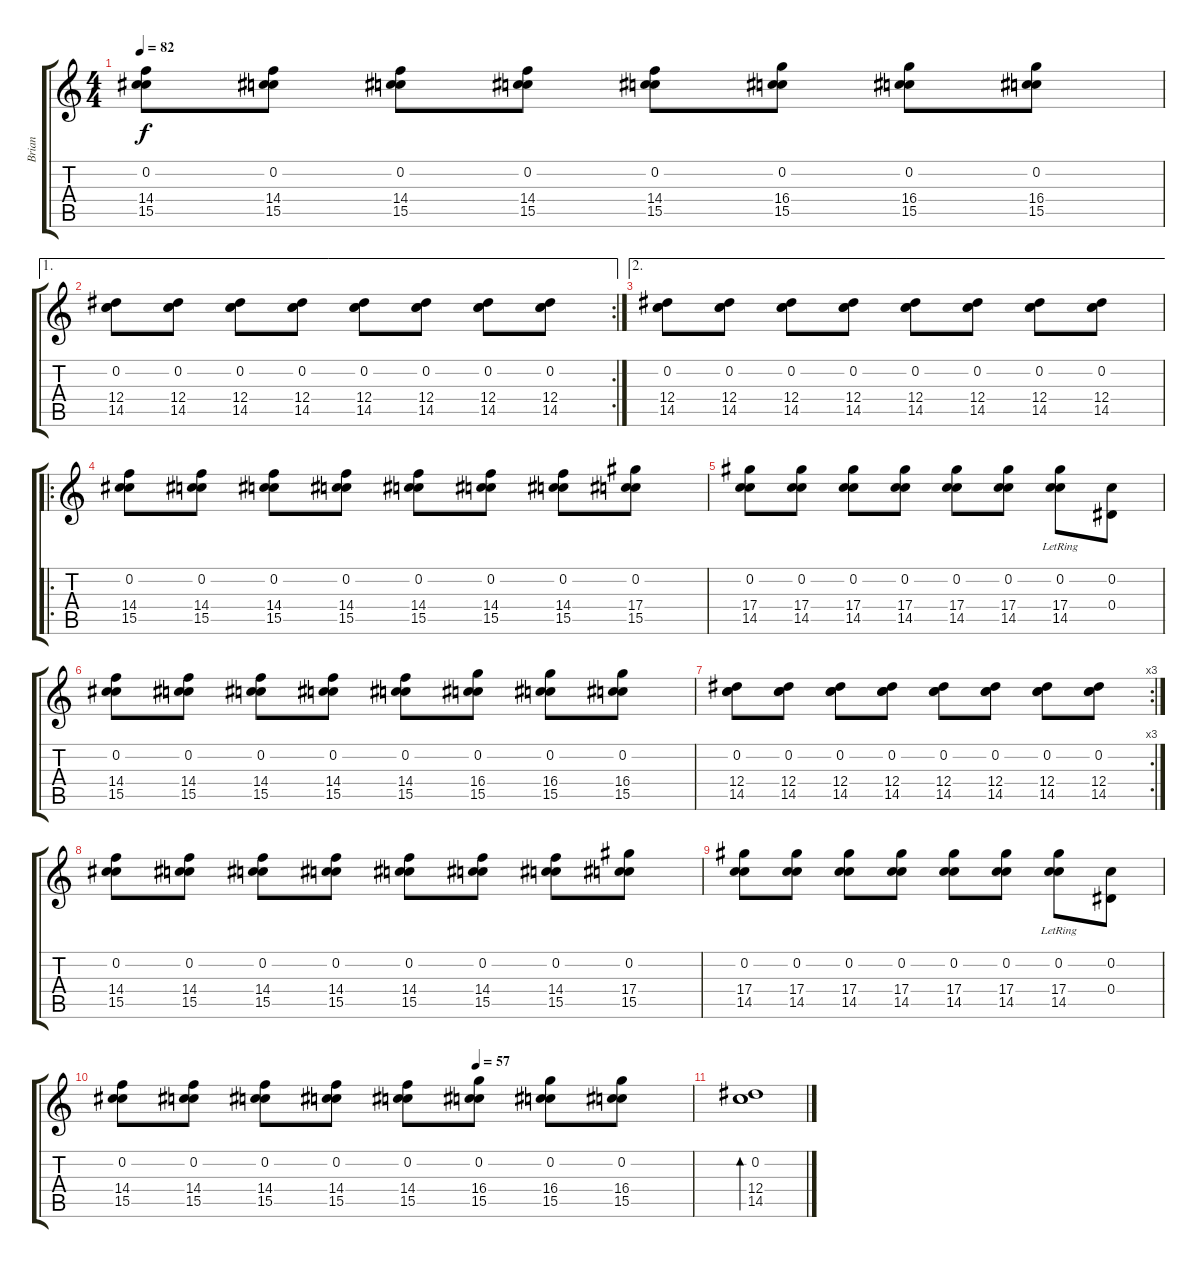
\track ("Brian" "Brian") {instrument electricguitarjazz}
\staff {score tabs}
\tuning (C4 C4 Ab3 Eb3 Bb2 F2) {hide}
\ts (4 4)
\tempo 82
\clef g2
\ks c
(0.2 14.4 15.5).8{dy f} (0.2 14.4 15.5).8 (0.2 14.4 15.5).8 (0.2 14.4 15.5).8 (0.2 14.4 15.5).8 (0.2 16.4 15.5).8 (0.2 16.4 15.5).8 (0.2 16.4 15.5).8 |
\ae 1
\rc 2
(0.2 12.4 14.5).8 (0.2 12.4 14.5).8 (0.2 12.4 14.5).8 (0.2 12.4 14.5).8 (0.2 12.4 14.5).8 (0.2 12.4 14.5).8 (0.2 12.4 14.5).8 (0.2 12.4 14.5).8 |
\ae 2
(0.2 12.4 14.5).8 (0.2 12.4 14.5).8 (0.2 12.4 14.5).8 (0.2 12.4 14.5).8 (0.2 12.4 14.5).8 (0.2 12.4 14.5).8 (0.2 12.4 14.5).8 (0.2 12.4 14.5).8 |
\ro
(0.2 14.4 15.5).8 (0.2 14.4 15.5).8 (0.2 14.4 15.5).8 (0.2 14.4 15.5).8 (0.2 14.4 15.5).8 (0.2 14.4 15.5).8 (0.2 14.4 15.5).8 (0.2 17.4 15.5).8 |
(0.2 17.4 14.5).8 (0.2 17.4 14.5).8 (0.2 17.4 14.5).8 (0.2 17.4 14.5).8 (0.2 17.4 14.5).8 (0.2 17.4 14.5).8 (0.2 17.4 14.5{lr}).8 (0.2 0.4).8 |
(0.2 14.4 15.5).8 (0.2 14.4 15.5).8 (0.2 14.4 15.5).8 (0.2 14.4 15.5).8 (0.2 14.4 15.5).8 (0.2 16.4 15.5).8 (0.2 16.4 15.5).8 (0.2 16.4 15.5).8 |
\rc 3
(0.2 12.4 14.5).8 (0.2 12.4 14.5).8 (0.2 12.4 14.5).8 (0.2 12.4 14.5).8 (0.2 12.4 14.5).8 (0.2 12.4 14.5).8 (0.2 12.4 14.5).8 (0.2 12.4 14.5).8 |
(0.2 14.4 15.5).8 (0.2 14.4 15.5).8 (0.2 14.4 15.5).8 (0.2 14.4 15.5).8 (0.2 14.4 15.5).8 (0.2 14.4 15.5).8 (0.2 14.4 15.5).8 (0.2 17.4 15.5).8 |
(0.2 17.4 14.5).8 (0.2 17.4 14.5).8 (0.2 17.4 14.5).8 (0.2 17.4 14.5).8 (0.2 17.4 14.5).8 (0.2 17.4 14.5).8 (0.2 17.4 14.5{lr}).8 (0.2 0.4).8 |
\tempo (57 0.625)
(0.2 14.4 15.5).8 (0.2 14.4 15.5).8 (0.2 14.4 15.5).8 (0.2 14.4 15.5).8 (0.2 14.4 15.5).8 (0.2 16.4 15.5).8 (0.2 16.4 15.5).8 (0.2 16.4 15.5).8 |
(0.2 12.4 14.5).1{bd 120}
